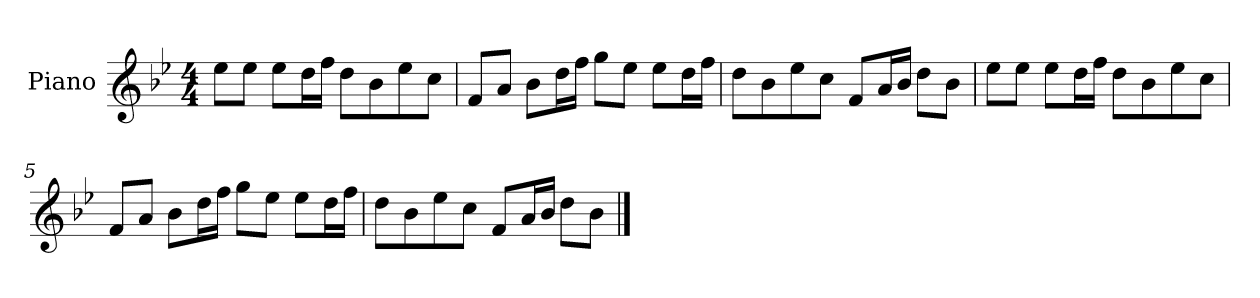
**kern
*part1
*staff1
*I"Piano
*I'P-no
*clefG2
*k[b-e-]
*M4/4
*MM90
=1
8ee-\L
8ee-\J
8ee-\L
16dd\L
16ff\JJ
8dd\L
8b-\
8ee-\
8cc\J
=2
8f/L
8a/J
8b-\L
16dd\L
16ff\JJ
8gg\L
8ee-\J
8ee-\L
16dd\L
16ff\JJ
=3
8dd\L
8b-\
8ee-\
8cc\J
8f/L
16a/L
16b-/JJ
8dd\L
8b-\J
=4
8ee-\L
8ee-\J
8ee-\L
16dd\L
16ff\JJ
8dd\L
8b-\
8ee-\
8cc\J
!!LO:LB:g=z
=5
8f/L
8a/J
8b-\L
16dd\L
16ff\JJ
8gg\L
8ee-\J
8ee-\L
16dd\L
16ff\JJ
=6
8dd\L
8b-\
8ee-\
8cc\J
8f/L
16a/L
16b-/JJ
8dd\L
8b-\J
==
*-
